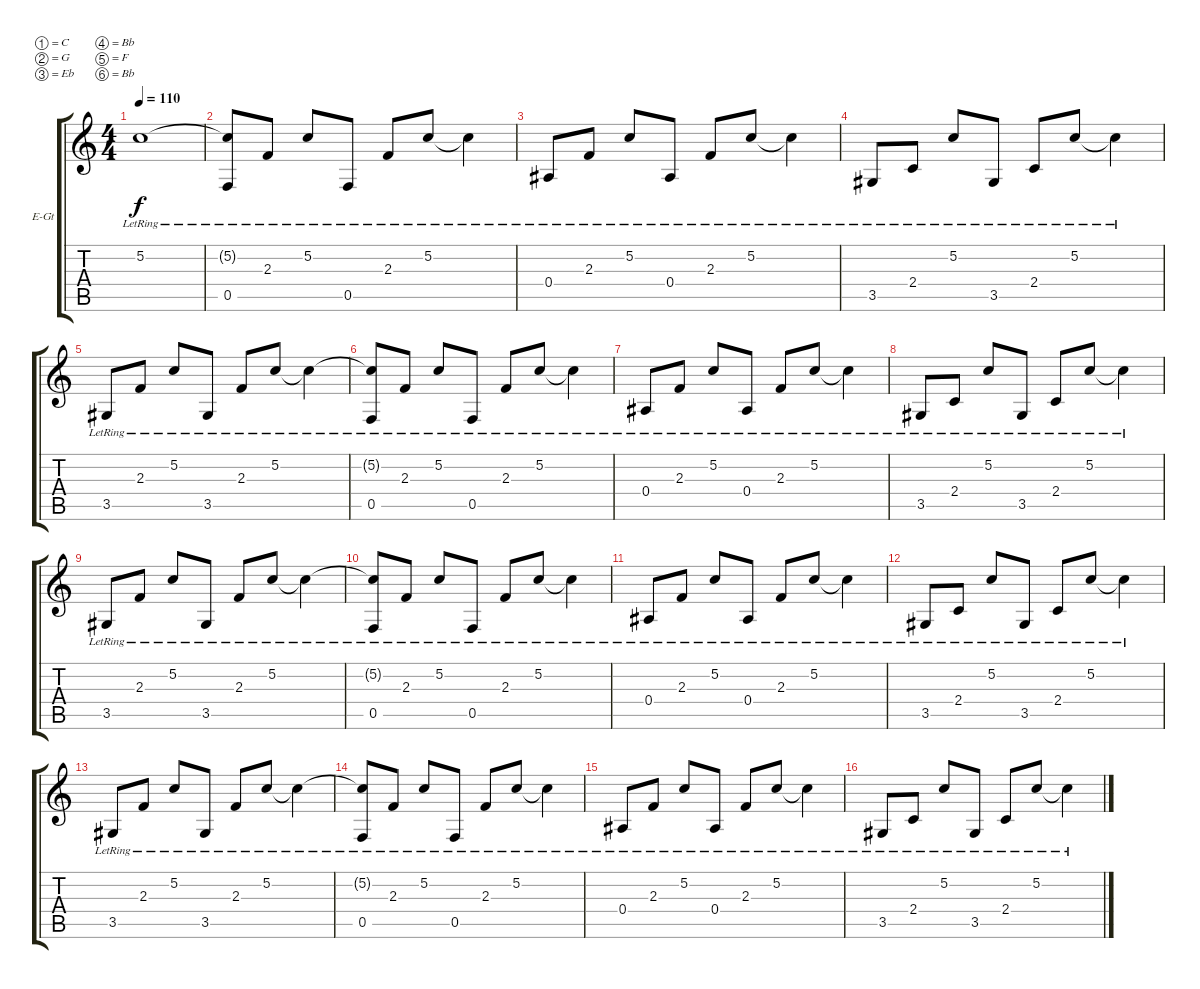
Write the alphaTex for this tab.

\defaultSystemsLayout 4
\bracketExtendMode groupsimilarinstruments
\firstSystemTrackNameOrientation horizontal
\otherSystemsTrackNameOrientation horizontal
\track ("Clean 2" "E-Gt") {instrument electricguitarclean}
\staff {score tabs}
\tuning (C4 G3 Eb3 Bb2 F2 Bb1)
\ts (4 4)
\tempo 110
\clef g2
\ks c
5.2{lr t}.1{dy f} |
(5.2{lr t} 0.5{lr}).8 2.3{lr}.8 5.2{lr}.8 0.5{lr}.8 2.3{lr}.8 5.2{lr}.8 5.2{lr t}.4 |
0.4{lr}.8 2.3{lr}.8 5.2{lr}.8 0.4{lr}.8 2.3{lr}.8 5.2{lr}.8 5.2{lr t}.4 |
3.5{lr}.8 2.4{lr}.8 5.2{lr}.8 3.5{lr}.8 2.4{lr}.8 5.2{lr}.8 5.2{lr t}.4 |
3.5{lr}.8 2.3{lr}.8 5.2{lr}.8 3.5{lr}.8 2.3{lr}.8 5.2{lr}.8 5.2{lr t}.4 |
(5.2{lr t} 0.5{lr}).8 2.3{lr}.8 5.2{lr}.8 0.5{lr}.8 2.3{lr}.8 5.2{lr}.8 5.2{lr t}.4 |
0.4{lr}.8 2.3{lr}.8 5.2{lr}.8 0.4{lr}.8 2.3{lr}.8 5.2{lr}.8 5.2{lr t}.4 |
3.5{lr}.8 2.4{lr}.8 5.2{lr}.8 3.5{lr}.8 2.4{lr}.8 5.2{lr}.8 5.2{lr t}.4 |
3.5{lr}.8 2.3{lr}.8 5.2{lr}.8 3.5{lr}.8 2.3{lr}.8 5.2{lr}.8 5.2{lr t}.4 |
(5.2{lr t} 0.5{lr}).8 2.3{lr}.8 5.2{lr}.8 0.5{lr}.8 2.3{lr}.8 5.2{lr}.8 5.2{lr t}.4 |
0.4{lr}.8 2.3{lr}.8 5.2{lr}.8 0.4{lr}.8 2.3{lr}.8 5.2{lr}.8 5.2{lr t}.4 |
3.5{lr}.8 2.4{lr}.8 5.2{lr}.8 3.5{lr}.8 2.4{lr}.8 5.2{lr}.8 5.2{lr t}.4 |
3.5{lr}.8 2.3{lr}.8 5.2{lr}.8 3.5{lr}.8 2.3{lr}.8 5.2{lr}.8 5.2{lr t}.4 |
(5.2{lr t} 0.5{lr}).8 2.3{lr}.8 5.2{lr}.8 0.5{lr}.8 2.3{lr}.8 5.2{lr}.8 5.2{lr t}.4 |
0.4{lr}.8 2.3{lr}.8 5.2{lr}.8 0.4{lr}.8 2.3{lr}.8 5.2{lr}.8 5.2{lr t}.4 |
3.5{lr}.8 2.4{lr}.8 5.2{lr}.8 3.5{lr}.8 2.4{lr}.8 5.2{lr}.8 5.2{lr t}.4
